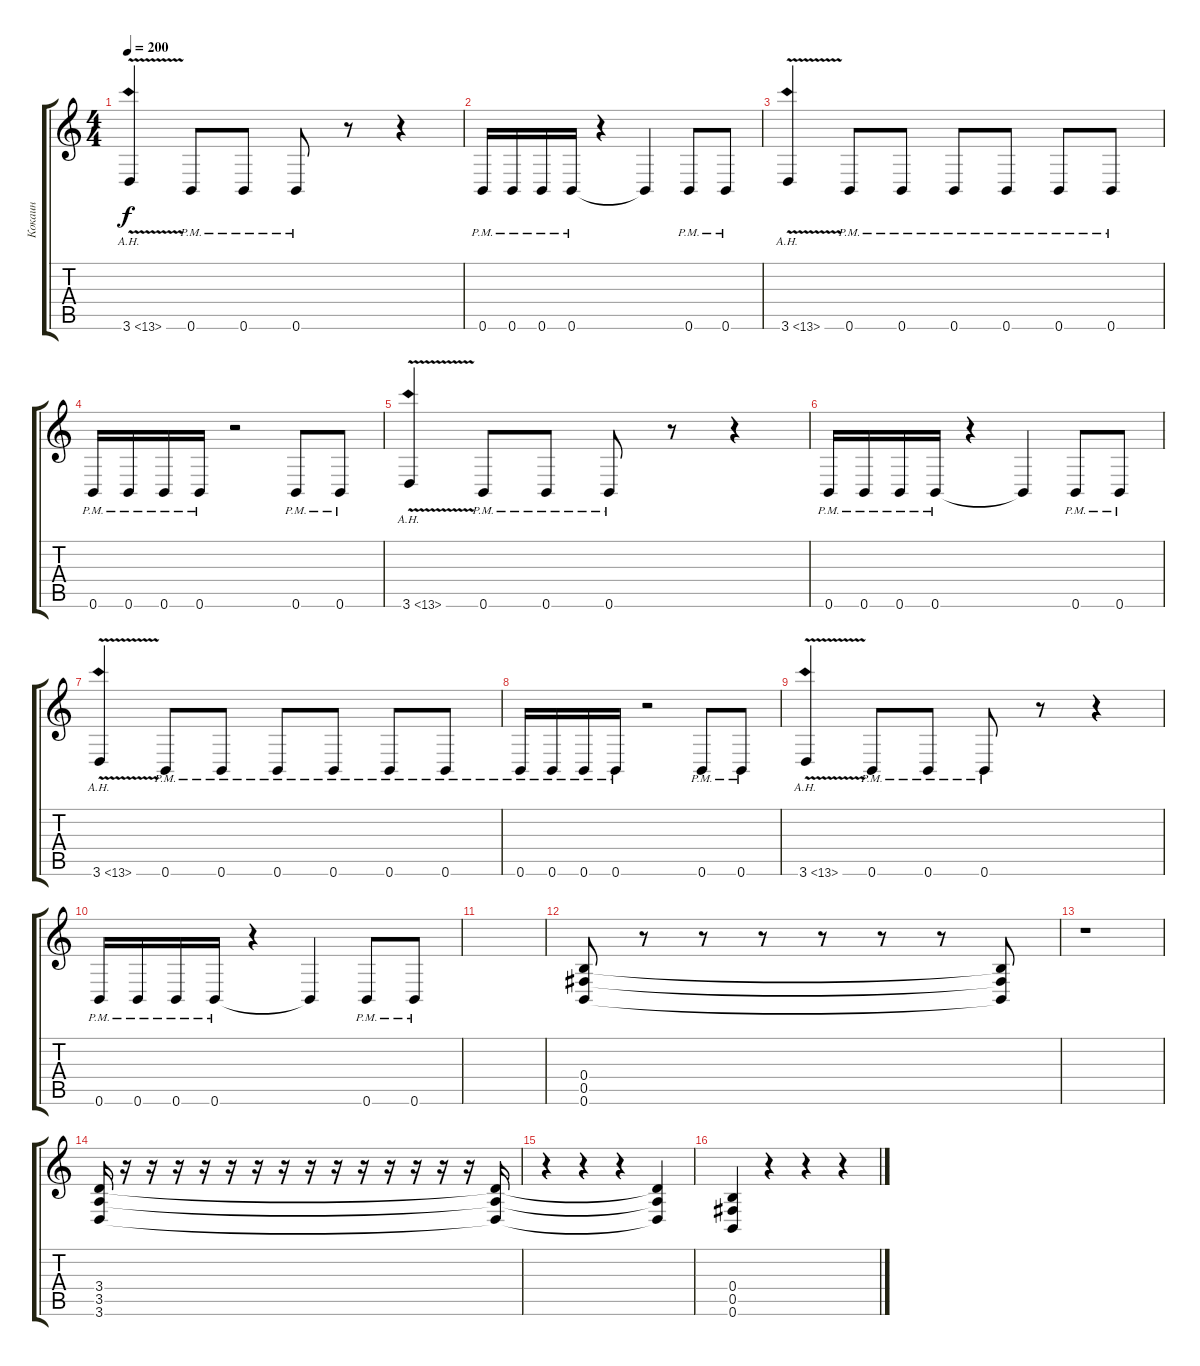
\track ("Кокаин" "Кокаин") {instrument distortionguitar}
\staff {score tabs}
\tuning (Db4 Ab3 E3 B2 Gb2 B1) {hide}
\ts (4 4)
\tempo 200
\clef g2
\ks c
3.6{ah 10 v}.4{dy f} 0.6{pm}.8 0.6{pm}.8 0.6{pm}.8 r.8 r.4 |
0.6{pm}.16 0.6{pm}.16 0.6{pm}.16 0.6{pm}.16 r.4 0.6{t}.4 0.6{pm}.8 0.6{pm}.8 |
3.6{ah 10 v}.4 0.6{pm}.8 0.6{pm}.8 0.6{pm}.8 0.6{pm}.8 0.6{pm}.8 0.6{pm}.8 |
0.6{pm}.16 0.6{pm}.16 0.6{pm}.16 0.6{pm}.16 r.2 0.6{pm}.8 0.6{pm}.8 |
3.6{ah 10 v}.4 0.6{pm}.8 0.6{pm}.8 0.6{pm}.8 r.8 r.4 |
0.6{pm}.16 0.6{pm}.16 0.6{pm}.16 0.6{pm}.16 r.4 0.6{t}.4 0.6{pm}.8 0.6{pm}.8 |
3.6{ah 10 v}.4 0.6{pm}.8 0.6{pm}.8 0.6{pm}.8 0.6{pm}.8 0.6{pm}.8 0.6{pm}.8 |
0.6{pm}.16 0.6{pm}.16 0.6{pm}.16 0.6{pm}.16 r.2 0.6{pm}.8 0.6{pm}.8 |
3.6{ah 10 v}.4 0.6{pm}.8 0.6{pm}.8 0.6{pm}.8 r.8 r.4 |
0.6{pm}.16 0.6{pm}.16 0.6{pm}.16 0.6{pm}.16 r.4 0.6{t}.4 0.6{pm}.8 0.6{pm}.8 |
|
(0.4 0.5 0.6).8 r.8 r.8 r.8 r.8 r.8 r.8 (0.4{t} 0.5{t} 0.6{t}).8 |
r.1 |
(3.4 3.5 3.6).16 r.16 r.16 r.16 r.16 r.16 r.16 r.16 r.16 r.16 r.16 r.16 r.16 r.16 r.16 (3.4{t} 3.5{t} 3.6{t}).16 |
r.4 r.4 r.4 (3.4{t} 3.5{t} 3.6{t}).4 |
(0.4 0.5 0.6).4 r.4 r.4 r.4
